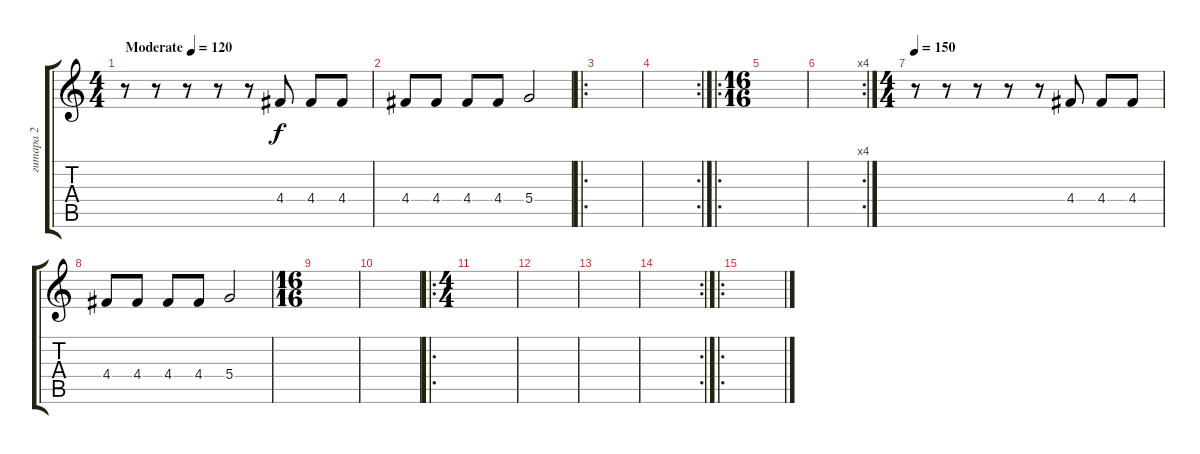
\track ("гитара 2" "гитара 2") {instrument distortionguitar}
\staff {score tabs}
\tuning (E4 B3 G3 D3 A2 E2) {hide}
\ts (4 4)
\tempo (120 "Moderate")
\tempo 150
\tempo (120 "Moderate")
\clef g2
\ks c
r.8{dy f instrument distortionguitar} r.8 r.8 r.8 r.8 4.4.8 4.4.8 4.4.8 |
4.4.8 4.4.8 4.4.8 4.4.8 5.4.2 |
\ro
|
\rc 2
|
\ro
\ts (16 16)
|
\rc 4
|
\ts (4 4)
\tempo 150
r.8 r.8 r.8 r.8 r.8 4.4.8 4.4.8 4.4.8 |
4.4.8 4.4.8 4.4.8 4.4.8 5.4.2 |
\ts (16 16)
|
|
\ro
\ts (4 4)
|
|
|
\rc 2
|
\ro
